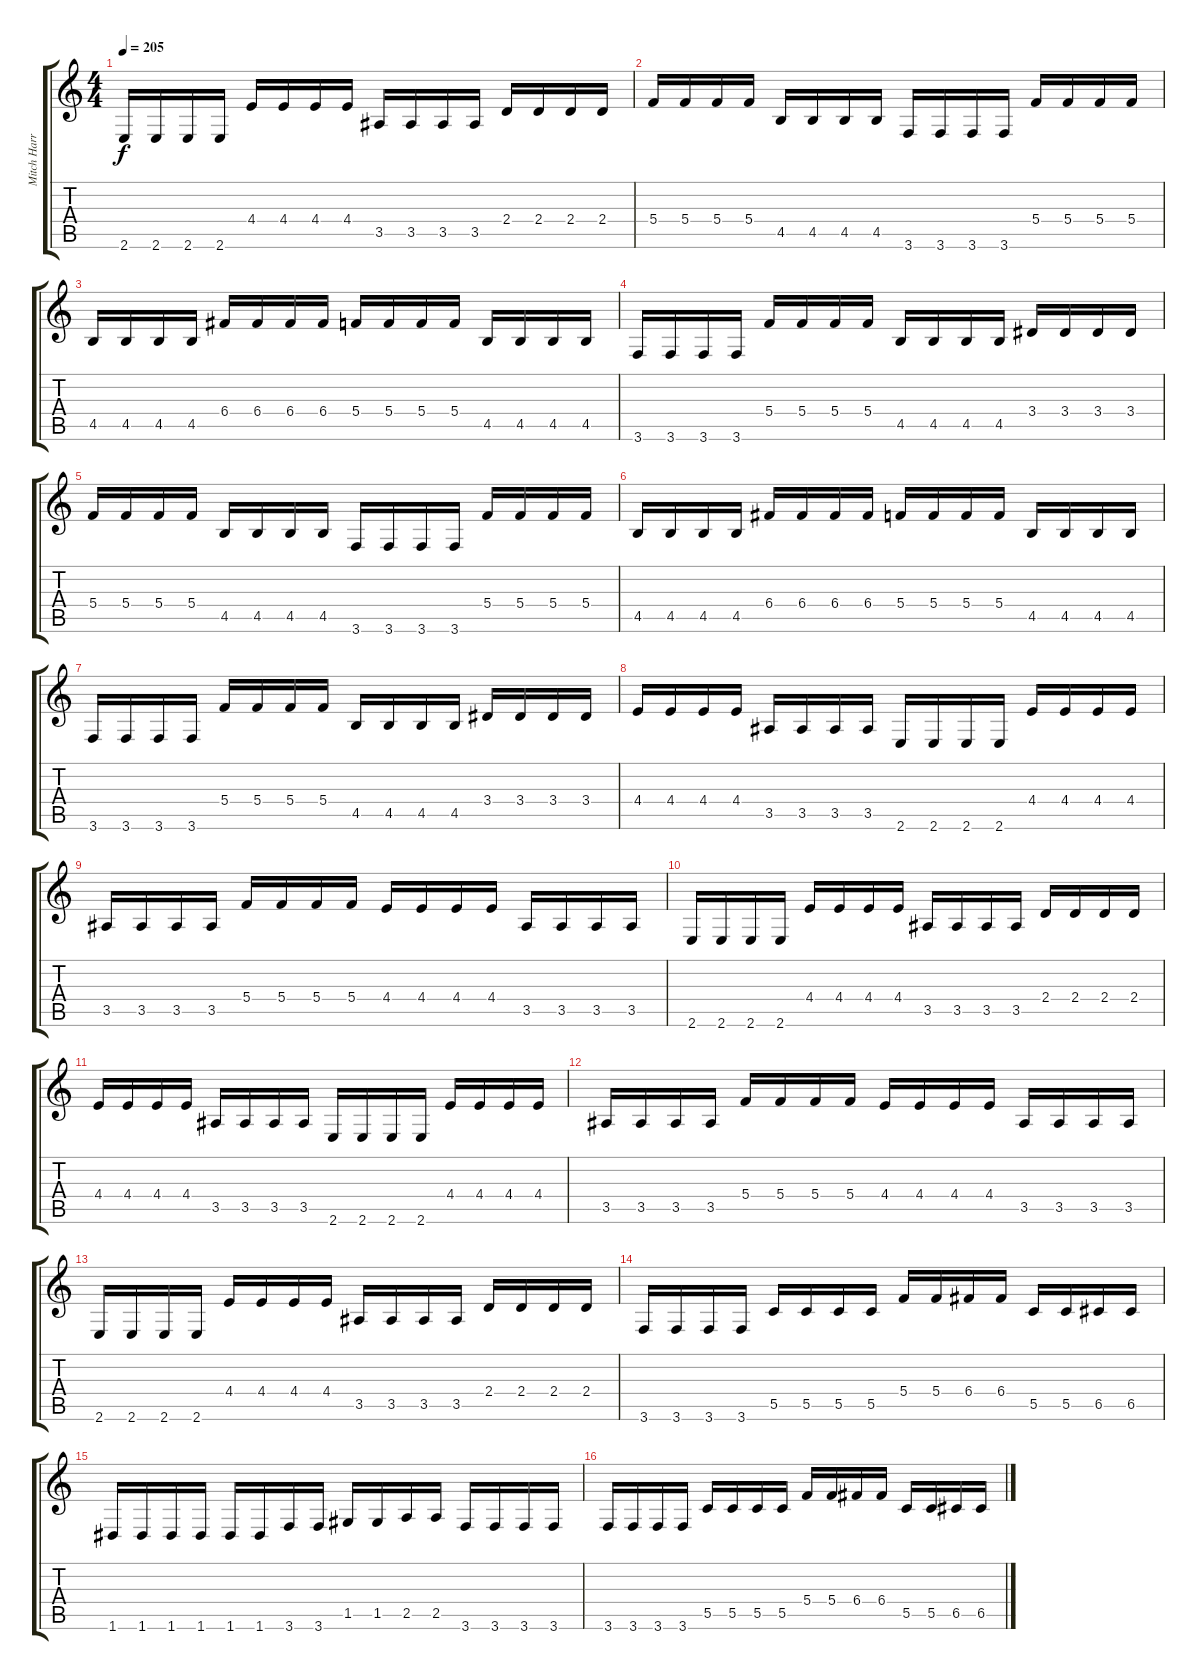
\track ("Mitch Harris (Guitar 1) " "Mitch Harr") {instrument distortionguitar}
\staff {score tabs}
\tuning (D4 A3 F3 C3 G2 D2) {hide}
\ts (4 4)
\tempo 205
\clef g2
\ks c
2.6.16{dy f} 2.6.16 2.6.16 2.6.16 4.4.16 4.4.16 4.4.16 4.4.16 3.5.16 3.5.16 3.5.16 3.5.16 2.4.16 2.4.16 2.4.16 2.4.16 |
5.4.16 5.4.16 5.4.16 5.4.16 4.5.16 4.5.16 4.5.16 4.5.16 3.6.16 3.6.16 3.6.16 3.6.16 5.4.16 5.4.16 5.4.16 5.4.16 |
4.5.16 4.5.16 4.5.16 4.5.16 6.4.16 6.4.16 6.4.16 6.4.16 5.4.16 5.4.16 5.4.16 5.4.16 4.5.16 4.5.16 4.5.16 4.5.16 |
3.6.16 3.6.16 3.6.16 3.6.16 5.4.16 5.4.16 5.4.16 5.4.16 4.5.16 4.5.16 4.5.16 4.5.16 3.4.16 3.4.16 3.4.16 3.4.16 |
5.4.16 5.4.16 5.4.16 5.4.16 4.5.16 4.5.16 4.5.16 4.5.16 3.6.16 3.6.16 3.6.16 3.6.16 5.4.16 5.4.16 5.4.16 5.4.16 |
4.5.16 4.5.16 4.5.16 4.5.16 6.4.16 6.4.16 6.4.16 6.4.16 5.4.16 5.4.16 5.4.16 5.4.16 4.5.16 4.5.16 4.5.16 4.5.16 |
3.6.16 3.6.16 3.6.16 3.6.16 5.4.16 5.4.16 5.4.16 5.4.16 4.5.16 4.5.16 4.5.16 4.5.16 3.4.16 3.4.16 3.4.16 3.4.16 |
4.4.16 4.4.16 4.4.16 4.4.16 3.5.16 3.5.16 3.5.16 3.5.16 2.6.16 2.6.16 2.6.16 2.6.16 4.4.16 4.4.16 4.4.16 4.4.16 |
3.5.16 3.5.16 3.5.16 3.5.16 5.4.16 5.4.16 5.4.16 5.4.16 4.4.16 4.4.16 4.4.16 4.4.16 3.5.16 3.5.16 3.5.16 3.5.16 |
2.6.16 2.6.16 2.6.16 2.6.16 4.4.16 4.4.16 4.4.16 4.4.16 3.5.16 3.5.16 3.5.16 3.5.16 2.4.16 2.4.16 2.4.16 2.4.16 |
4.4.16 4.4.16 4.4.16 4.4.16 3.5.16 3.5.16 3.5.16 3.5.16 2.6.16 2.6.16 2.6.16 2.6.16 4.4.16 4.4.16 4.4.16 4.4.16 |
3.5.16 3.5.16 3.5.16 3.5.16 5.4.16 5.4.16 5.4.16 5.4.16 4.4.16 4.4.16 4.4.16 4.4.16 3.5.16 3.5.16 3.5.16 3.5.16 |
2.6.16 2.6.16 2.6.16 2.6.16 4.4.16 4.4.16 4.4.16 4.4.16 3.5.16 3.5.16 3.5.16 3.5.16 2.4.16 2.4.16 2.4.16 2.4.16 |
3.6.16 3.6.16 3.6.16 3.6.16 5.5.16 5.5.16 5.5.16 5.5.16 5.4.16 5.4.16 6.4.16 6.4.16 5.5.16 5.5.16 6.5.16 6.5.16 |
1.6.16 1.6.16 1.6.16 1.6.16 1.6.16 1.6.16 3.6.16 3.6.16 1.5.16 1.5.16 2.5.16 2.5.16 3.6.16 3.6.16 3.6.16 3.6.16 |
3.6.16 3.6.16 3.6.16 3.6.16 5.5.16 5.5.16 5.5.16 5.5.16 5.4.16 5.4.16 6.4.16 6.4.16 5.5.16 5.5.16 6.5.16 6.5.16
